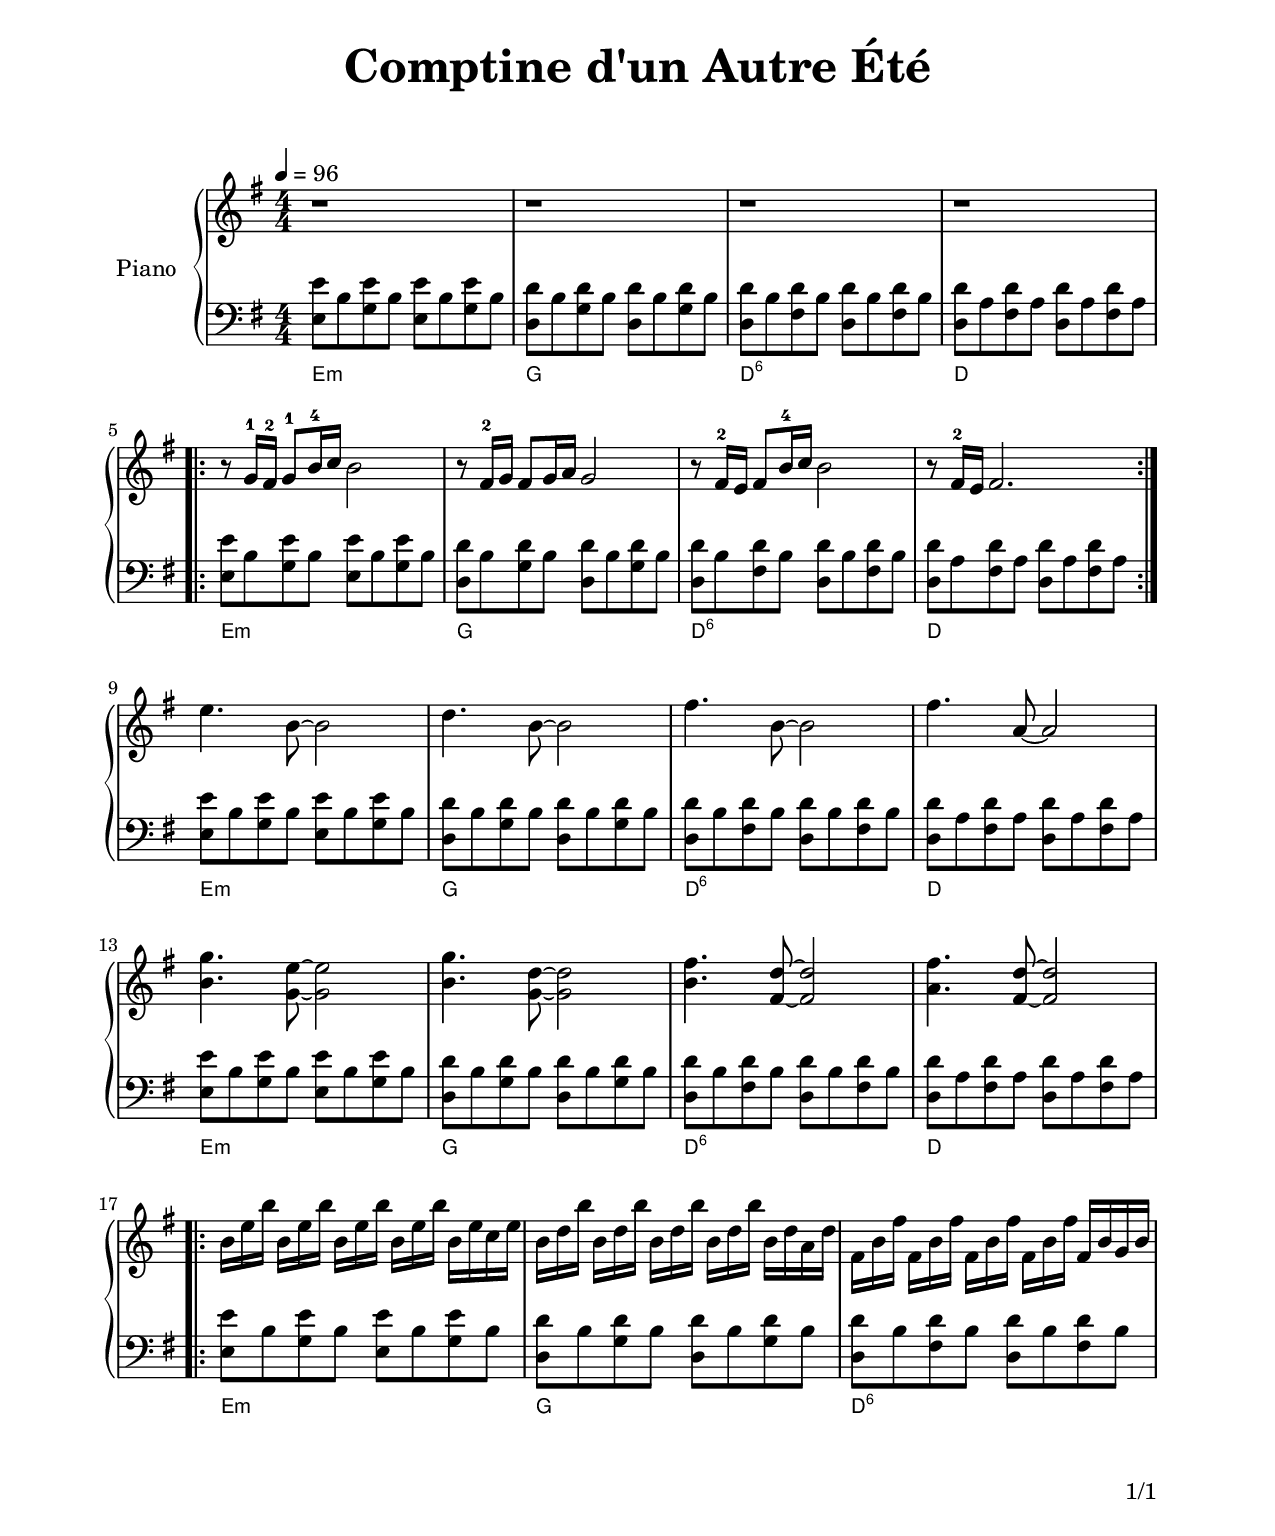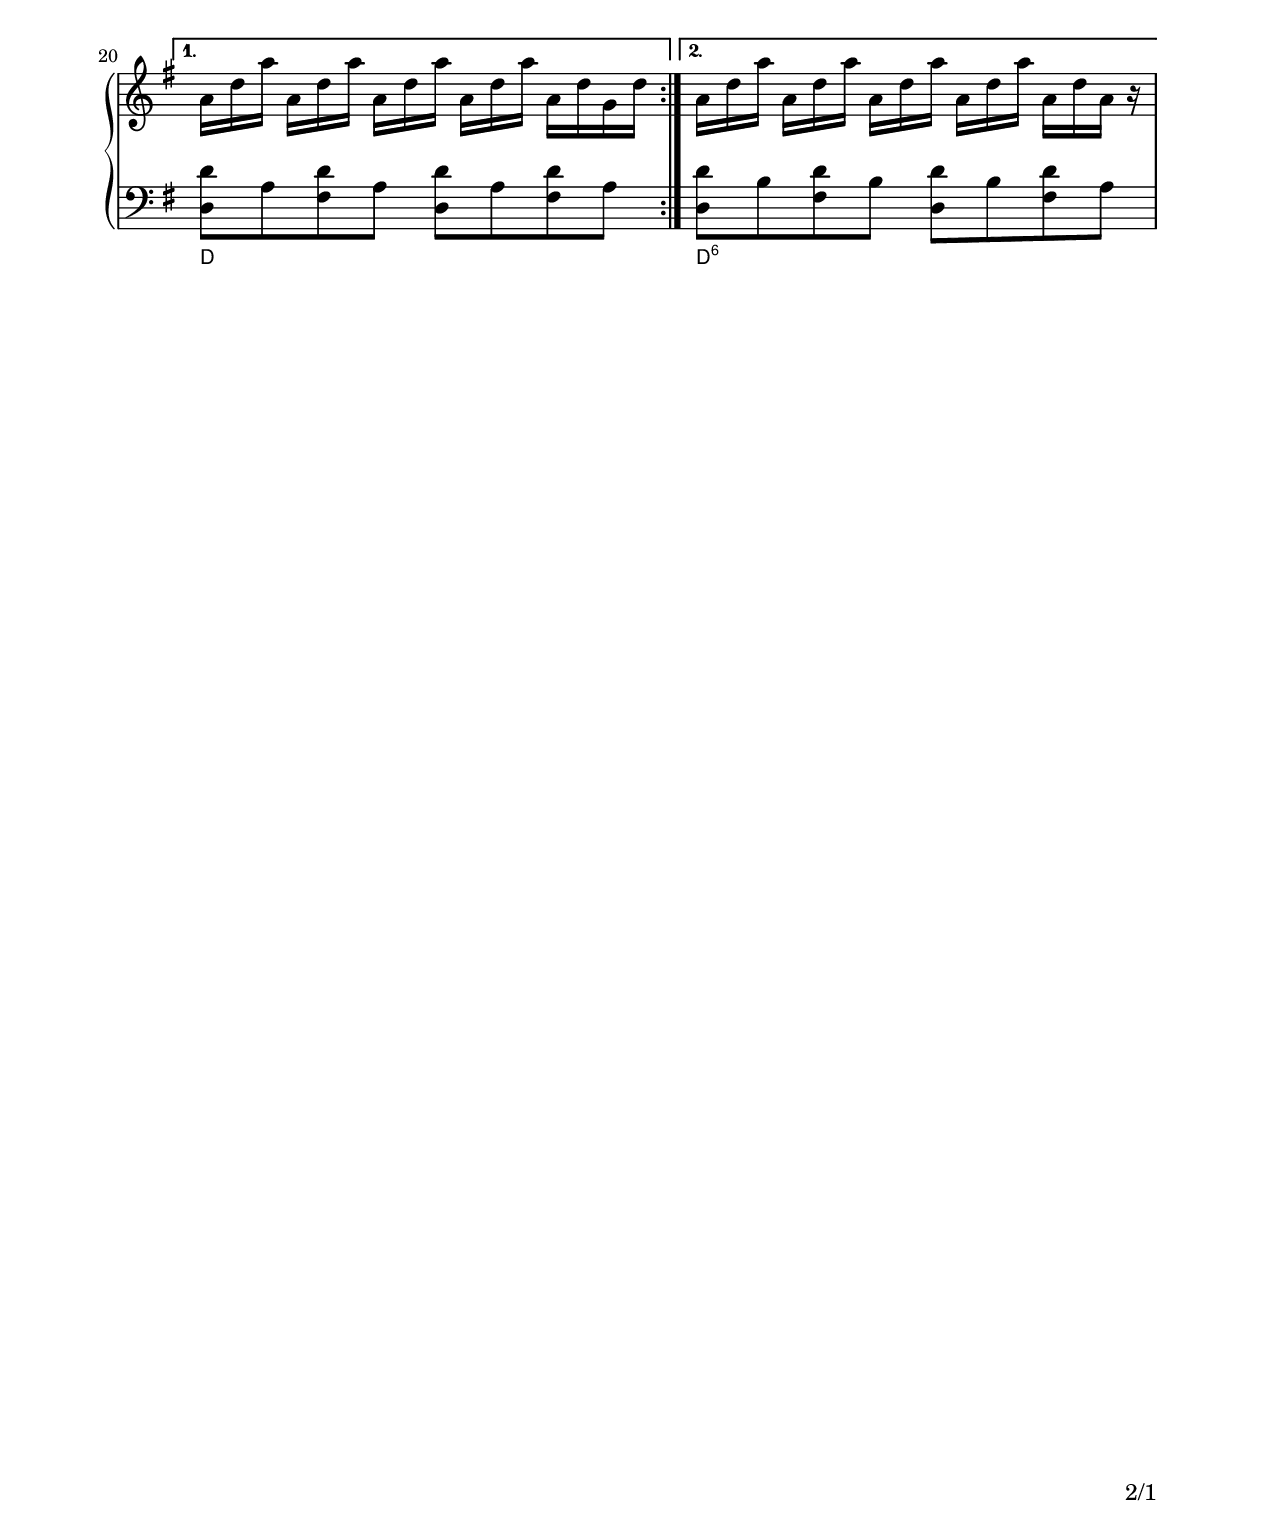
\version "2.24.3"
\include "../settings.v1.ly"

\header {
  title = \markup \override #'((font-size . 6)) "Comptine d'un Autre Été"
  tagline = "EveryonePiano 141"
}

\paper {
  total-page = 1
}

\markup \vspace #1.5

DI    = { <<d8 d'8>> a8 <<fs8 d'8>> a8 <<d8 d'8>> a8 <<fs8 d'8>> a8 }
DsixI = { <<d8 d'8>> b8 <<fs8 d'8>> b8 <<d8 d'8>> b8 <<fs8 d'8>> b8 }
EmI   = { <<e8 e'8>> b8 <<g8  e'8>> b8 <<e8 e'8>> b8 <<g8  e'8>> b8 }
GI    = { <<d8 d'8>> b8 <<g8  d'8>> b8 <<d8 d'8>> b8 <<g8  d'8>> b8 }

BEB = { b'16[  e''16 b''16]  }
BDB = { b'16[  d''16 b''16]  }
FBF = { fs'16[ b'16  fs''16] }
ADA = { a'16[  d''16 a''16]  }

\score {
  \new PianoStaff \with {
    instrumentName = "Piano"
  } <<
    \new Staff {
      \tempo 4 = 96
      \clef treble
      \key g \major
      \time 4/4
      
      r1 | r1 | r1 | r1 | \break
      
      \repeat volta 2 {
        r8 g'16^1 fs'16^2 g'8^1 b'16^4 c''16 b'2 | r8 fs'16^2 g'16 fs'8 g'16 a'16 g'2 | r8 fs'16^2 e'16 fs'8 b'16^4 c''16 b'2 | r8 fs'16^2 e'16 fs'2. | \break
      }
      
        e''4.          b'8~           b'2        |   d''4.          b'8~           b'2        |   fs''4.          b'8~            b'2         |   fs''4.          a'8~            a'2         | \break
      <<b'4. g''4.>> <<g'8~ e''8~>> <<g'2 e''2>> | <<b'4. g''4.>> <<g'8~ d''8~>> <<g'2 d''2>> | <<b'4. fs''4.>> <<fs'8~ d''8~>> <<fs'2 d''2>> | <<a'4. fs''4.>> <<fs'8~ d''8~>> <<fs'2 d''2>> | \break
      
      \repeat volta 2 {
        \BEB \BEB \BEB \BEB b'16 e''16 c''16 e''16 | \BDB \BDB \BDB \BDB b'16 d''16 a'16 d''16 | \FBF \FBF \FBF \FBF fs'16 b'16 g'16 b'16 | \break
        
        \alternative {
          \volta 1 {
            \ADA \ADA \ADA \ADA a'16 d''16 g'16 d''16 |
          }
          \volta 2 {
            \ADA \ADA \ADA \ADA a'16 d''16 a'16 r16 | \break
          }
        }
      }
    }
    \new Staff {
      \clef bass
      \key g \major
      \time 4/4
      
      \EmI | \GI | \DsixI | \DI |
      \EmI | \GI | \DsixI | \DI |
      \EmI | \GI | \DsixI | \DI |
      \EmI | \GI | \DsixI | \DI |
      \EmI | \GI | \DsixI |
      \DI  | <<d8 d'8>> b8 <<fs8 d'8>> b8 <<d8 d'8>> b8 <<fs8 d'8>> a8 |
    }
    \chords {
      
      e1:m | g1   | d1:6 | d1 |
      e1:m | g1   | d1:6 | d1 |
      e1:m | g1   | d1:6 | d1 |
      e1:m | g1   | d1:6 | d1 |
      e1:m | g1   | d1:6 |
      d1   | d1:6 |
    }
  >>
  \layout {}
  \midi {}
}
